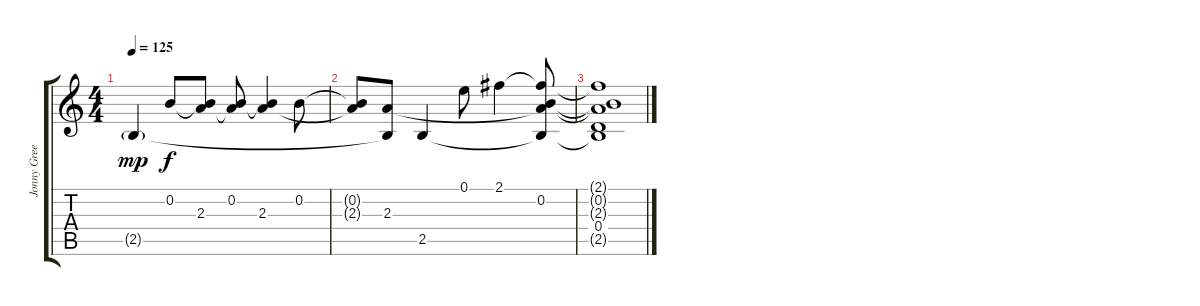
\track ("Jonny Greenwood " "Jonny Gree") {instrument overdrivenguitar}
\staff {score tabs}
\tuning (E4 B3 G3 D3 A2 E2) {hide}
\ts (4 4)
\tempo 125
\clef g2
\ks c
2.5{g}.4{dy mp volume 2} 0.2.8{dy f volume 16} (0.2{t} 2.3).8 (0.2 2.3{t}).8 (0.2{t} 2.3).4 0.2.8 |
(0.2{t} 2.3{t}).8 (2.3 2.5{t}).8 2.5.4 0.1.8 2.1.4 (2.1{t} 0.2 2.3{t} 2.5{t}).8 |
(2.1{t} 0.2{t} 2.3{t} 0.4 2.5{t}).1{volume 0}
